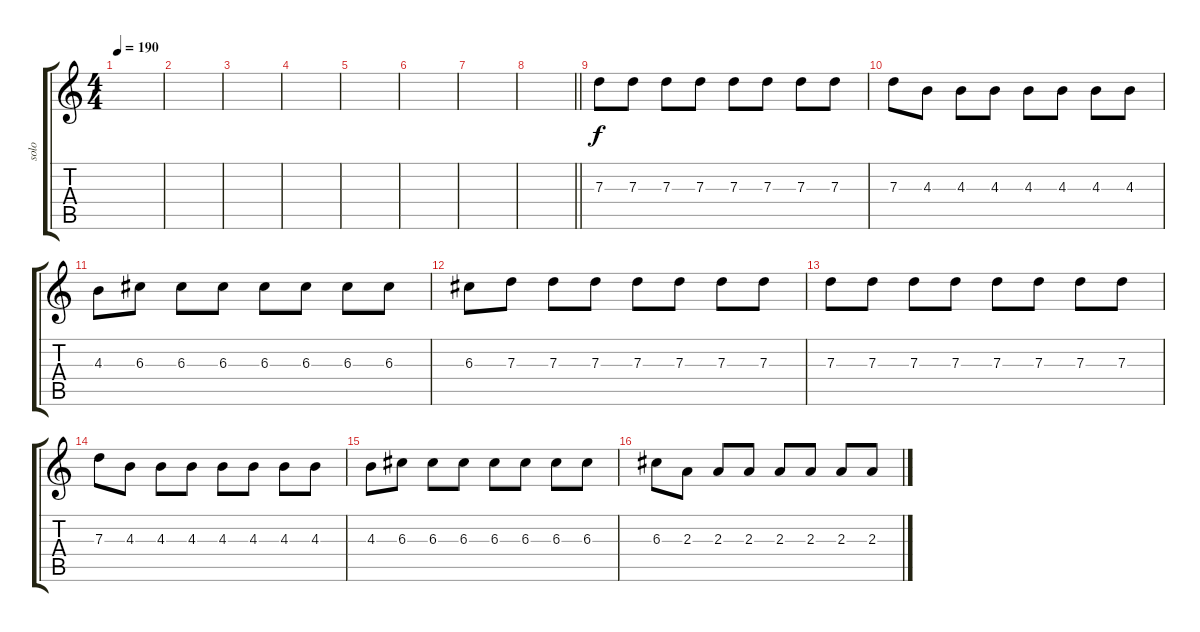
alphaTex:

\track ("solo" "solo") {instrument distortionguitar}
\staff {score tabs}
\tuning (E4 B3 G3 D3 A2 E2) {hide}
\ts (4 4)
\tempo 190
\clef g2
\ks c
|
|
|
|
|
|
|
\barLineRight lightlight
|
\section ("" "")
7.3.8{volume 13} 7.3.8 7.3.8 7.3.8 7.3.8 7.3.8 7.3.8 7.3.8 |
7.3.8 4.3.8 4.3.8 4.3.8 4.3.8 4.3.8 4.3.8 4.3.8 |
4.3.8 6.3.8 6.3.8 6.3.8 6.3.8 6.3.8 6.3.8 6.3.8 |
6.3.8 7.3.8 7.3.8 7.3.8 7.3.8 7.3.8 7.3.8 7.3.8 |
7.3.8 7.3.8 7.3.8 7.3.8 7.3.8 7.3.8 7.3.8 7.3.8 |
7.3.8 4.3.8 4.3.8 4.3.8 4.3.8 4.3.8 4.3.8 4.3.8 |
4.3.8 6.3.8 6.3.8 6.3.8 6.3.8 6.3.8 6.3.8 6.3.8 |
6.3.8 2.3.8 2.3.8 2.3.8 2.3.8 2.3.8 2.3.8 2.3.8
